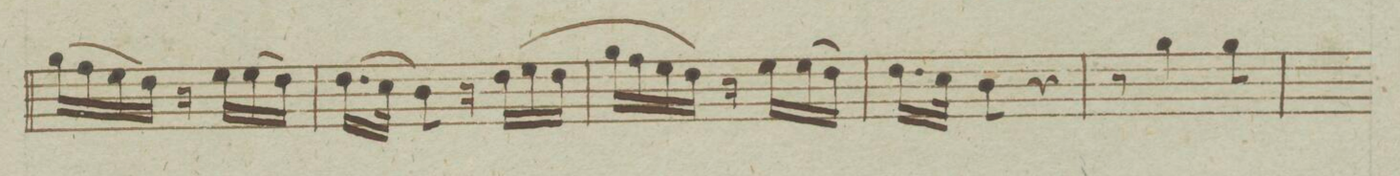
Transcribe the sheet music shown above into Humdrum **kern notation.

**kern	**dynam
*I"Violino Primo	*
*clefG2	*
*k[f#]	*
*met(c)	*
*M2/4	*
(16gg\LL	.
16ff#\	.
16ee\	.
16dd\JJ)	.
16r	.
16ee\LL	.
(16ee\	.
16dd\JJ)	.
=141	=141
(16.dd\LL	.
32cc\JJk	.
8b\)	.
16r	.
(16dd\LL	.
16ee\	.
16dd\JJ	.
=142	=142
16gg\LL	.
16ff#\	.
16ee\	.
16dd\JJ)	.
16r	.
16ee\LL	.
(16ee\	.
16dd\JJ)	.
=143	=143
16.dd\LL	.
32cc\JJk	.
8b\	.
4r	.
=144	=144
8r	.
4gg\	.
8gg\	.
=145	=145
*-	*-
